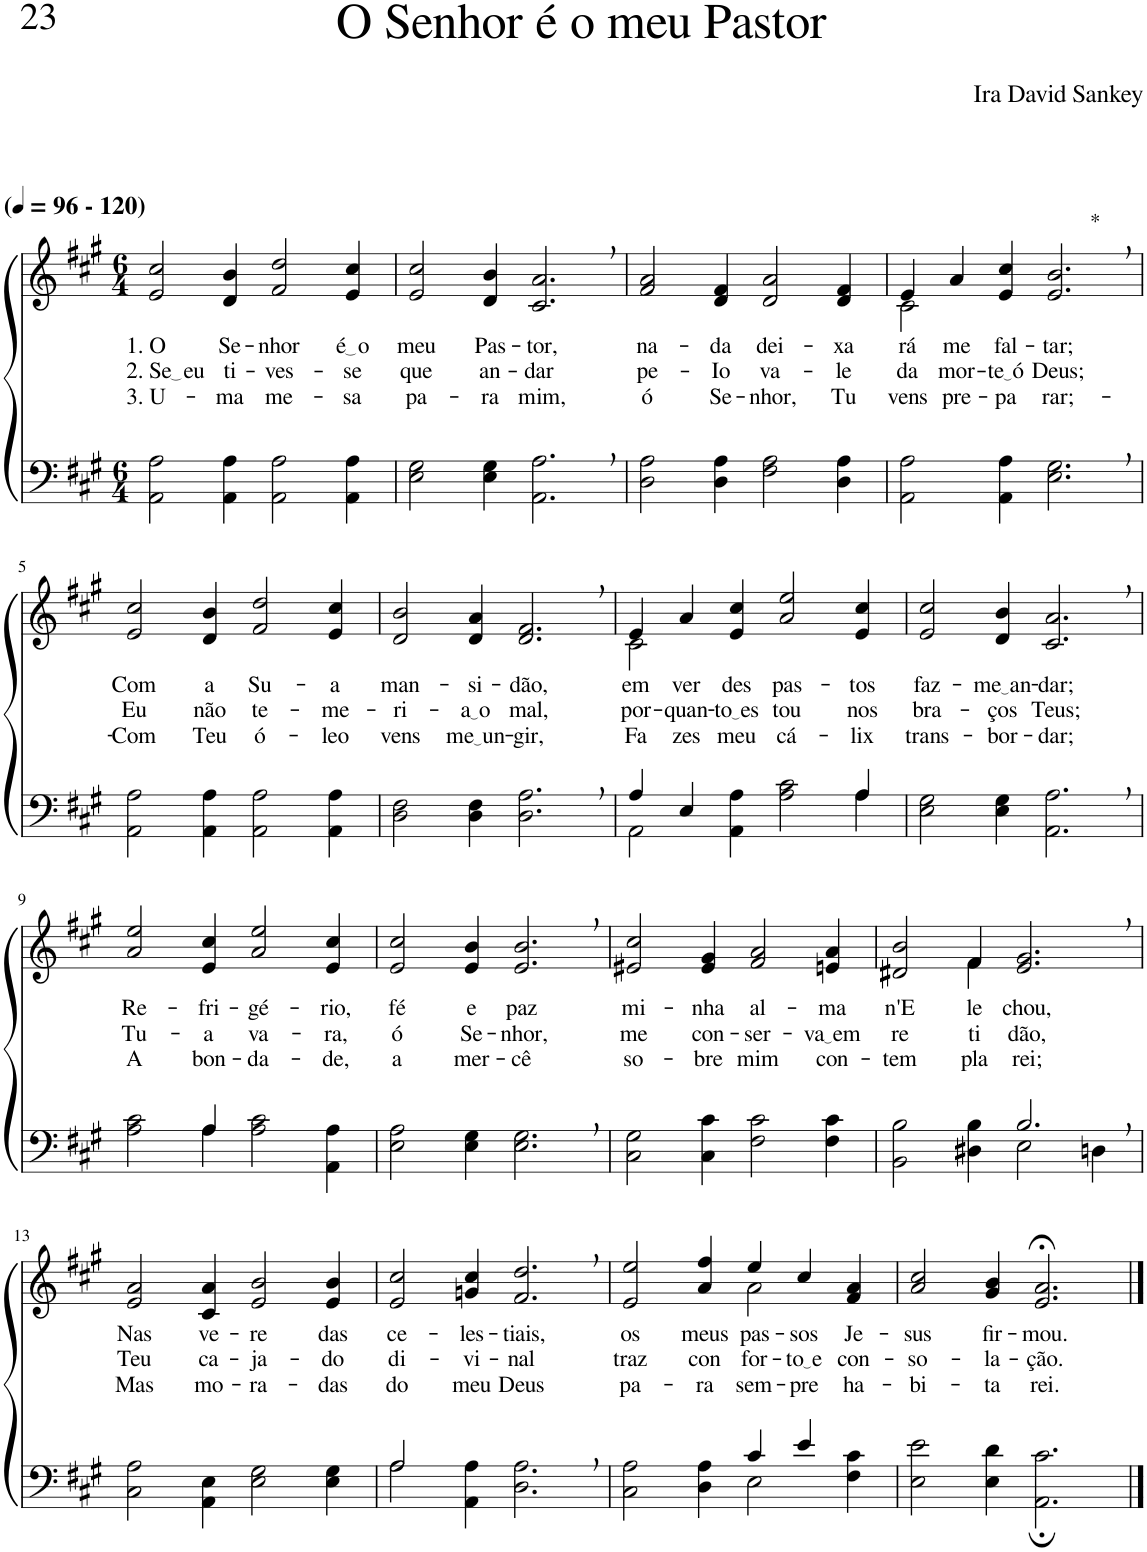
**kern	**kern	**text	**text	**text
*part2	*part1	*part1	*part1	*part1
*staff2	*staff1	*staff1	*staff1	*staff1
*I"Parte III e IV	*I"Parte I e II	*	*	*
*clefF4	*clefG2	*	*	*
*Trd1c2	*Trd1c2	*	*	*
*k[f#c#g#]	*k[f#c#g#]	*	*	*
*M6/4	*M6/4	*	*	*
*MM96	*MM96	*	*	*
=1	=1	=1	=1	=1
!	!LO:TX:a:B:t=(	!	!	!
!	!LO:TX:a:B:t=- 120)	!	!	!
!	!	!LO:LY:b	!LO:LY:b	!LO:LY:b
2AA\ 2A\	2e/ 2cc#/	1. O	2. Se eu	3. U-
!	!	!LO:LY:b	!LO:LY:b	!LO:LY:b
4AA\ 4A\	4d/ 4b/	Se-	ti-	-ma
!	!	!LO:LY:b	!LO:LY:b	!LO:LY:b
2AA\ 2A\	2f#/ 2dd/	-nhor	-ves-	me-
!	!	!LO:LY:b	!LO:LY:b	!LO:LY:b
4AA\ 4A\	4e/ 4cc#/	é o	-se	-sa
=2	=2	=2	=2	=2
!	!	!LO:LY:b	!LO:LY:b	!LO:LY:b
2E\ 2G#\	2e/ 2cc#/	meu	que	pa-
!	!	!LO:LY:b	!LO:LY:b	!LO:LY:b
4E\ 4G#\	4d/ 4b/	Pas-	an-	-ra
!	!	!LO:LY:b	!LO:LY:b	!LO:LY:b
2.AA\, 2.A\,	2.c#/, 2.a/,	-tor,	-dar	mim,
=3	=3	=3	=3	=3
!	!	!LO:LY:b	!LO:LY:b	!LO:LY:b
2D\ 2A\	2f#/ 2a/	na-	pe-	ó
!	!	!LO:LY:b	!LO:LY:b	!LO:LY:b
4D\ 4A\	4d/ 4f#/	-da	-Io	Se-
!	!	!LO:LY:b	!LO:LY:b	!LO:LY:b
2F#\ 2A\	2d/ 2a/	dei-	va-	-nhor,
!	!	!LO:LY:b	!LO:LY:b	!LO:LY:b
4D\ 4A\	4d/ 4f#/	-xa-	-le	Tu
=4	=4	=4	=4	=4
*	*^	*	*	*
!	!	!	!LO:LY:b	!LO:LY:b	!LO:LY:b
2AA\ 2A\	4e/	2c#\	-rá	da	vens
!	!	!	!LO:LY:b	!LO:LY:b	!LO:LY:b
.	4a/	.	me	mor-	pre-
!	!	!	!LO:LY:b	!LO:LY:b	!LO:LY:b
4AA\ 4A\	4e/ 4cc#/	1ryy	fal-	te ó	-pa
!	!LO:TX:a:t=*	!	!	!	!
!	!	!	!LO:LY:b	!LO:LY:b	!LO:LY:b
2.E\, 2.G#\,	2.e/, 2.b/,	.	-tar;	Deus;	-rar;-
*	*v	*v	*	*	*
!!LO:LB:g=z
=5	=5	=5	=5	=5
!	!	!LO:LY:b	!LO:LY:b	!LO:LY:b
2AA\ 2A\	2e/ 2cc#/	Com	Eu	-Com
!	!	!LO:LY:b	!LO:LY:b	!LO:LY:b
4AA\ 4A\	4d/ 4b/	a	não	Teu
!	!	!LO:LY:b	!LO:LY:b	!LO:LY:b
2AA\ 2A\	2f#/ 2dd/	Su-	te-	ó-
!	!	!LO:LY:b	!LO:LY:b	!LO:LY:b
4AA\ 4A\	4e/ 4cc#/	-a	-me-	-leo
=6	=6	=6	=6	=6
!	!	!LO:LY:b	!LO:LY:b	!LO:LY:b
2D\ 2F#\	2d/ 2b/	man-	-ri-	vens
!	!	!LO:LY:b	!LO:LY:b	!LO:LY:b
4D\ 4F#\	4d/ 4a/	-si-	a o	me un
!	!	!LO:LY:b	!LO:LY:b	!LO:LY:b
2.D\, 2.A\,	2.d/, 2.f#/,	-dão,	mal,	-gir,
=7	=7	=7	=7	=7
*^	*^	*	*	*
!	!	!	!	!LO:LY:b	!LO:LY:b	!LO:LY:b
4A/	2AA\	4e/	2c#\	em	por-	Fa
!	!	!	!	!LO:LY:b	!LO:LY:b	!LO:LY:b
4E/	.	4a/	.	ver	-quan-	zes
!	!	!	!	!LO:LY:b	!LO:LY:b	!LO:LY:b
2ryy	4AA\ 4A\	4e/ 4cc#/	1ryy	des	to es	meu
!	!	!	!	!LO:LY:b	!LO:LY:b	!LO:LY:b
.	2A\ 2c#\	2a/ 2ee/	.	pas-	tou	cá-
4ryy	.	.	.	.	.	.
!	!	!	!	!LO:LY:b	!LO:LY:b	!LO:LY:b
4A/	4A\	4e/ 4cc#/	.	-tos	nos	-lix
*	*	*v	*v	*	*	*
=8	=8	=8	=8	=8	=8
!	!	!	!LO:LY:b	!LO:LY:b	!LO:LY:b
*v	*v	*	*	*	*
2E\ 2G#\	2e/ 2cc#/	faz-	bra-	trans-
!	!	!LO:LY:b	!LO:LY:b	!LO:LY:b
4E\ 4G#\	4d/ 4b/	me an	-ços	-bor-
!	!	!LO:LY:b	!LO:LY:b	!LO:LY:b
2.AA\, 2.A\,	2.c#/, 2.a/,	-dar;	Teus;	-dar;
!!LO:LB:g=z
=9	=9	=9	=9	=9
*^	*	*	*	*
!	!	!	!LO:LY:b	!LO:LY:b	!LO:LY:b
2ryy	2A\ 2c#\	2a/ 2ee/	Re-	Tu-	A
!	!	!	!LO:LY:b	!LO:LY:b	!LO:LY:b
4A/	4A\	4e/ 4cc#/	-fri-	-a	bon-
!	!	!	!LO:LY:b	!LO:LY:b	!LO:LY:b
2.ryy	2A\ 2c#\	2a/ 2ee/	-gé-	va-	-da-
!	!	!	!LO:LY:b	!LO:LY:b	!LO:LY:b
.	4AA\ 4A\	4e/ 4cc#/	-rio,	-ra,	-de,
=10	=10	=10	=10	=10	=10
!	!	!	!LO:LY:b	!LO:LY:b	!LO:LY:b
*v	*v	*	*	*	*
2E\ 2A\	2e/ 2cc#/	fé	ó	a
!	!	!LO:LY:b	!LO:LY:b	!LO:LY:b
4E\ 4G#\	4e/ 4b/	e	Se-	mer-
!	!	!LO:LY:b	!LO:LY:b	!LO:LY:b
2.E\, 2.G#\,	2.e/, 2.b/,	paz	-nhor,	-cê
=11	=11	=11	=11	=11
!	!	!LO:LY:b	!LO:LY:b	!LO:LY:b
2C#\ 2G#\	2e#X/ 2cc#/	mi-	me	so-
!	!	!LO:LY:b	!LO:LY:b	!LO:LY:b
4C#\ 4c#\	4e#/ 4g#/	-nha	con-	-bre
!	!	!LO:LY:b	!LO:LY:b	!LO:LY:b
2F#\ 2c#\	2f#/ 2a/	al-	-ser-	mim
!	!	!LO:LY:b	!LO:LY:b	!LO:LY:b
4F#\ 4c#\	4en/ 4a/	-ma	va em	con-
=12	=12	=12	=12	=12
*^	*	*	*	*
!	!	!	!LO:LY:b	!LO:LY:b	!LO:LY:b
*	*	*^	*	*	*
2.ryy	2BB\ 2B\	2d#X/ 2b/	2ryy	n'E-	re-	-tem-
!	!	!	!	!LO:LY:b	!LO:LY:b	!LO:LY:b
.	4D#X\ 4B\	4f#/	4f#\	-le	-ti-	-pla-
!	!	!	!	!LO:LY:b	!LO:LY:b	!LO:LY:b
2.B,/	2E\	2.e/, 2.g#/,	2.ryy	chou,	-dão,	-rei;
.	4Dn\	.	.	.	.	.
*	*	*v	*v	*	*	*
!!LO:LB:g=z
=13	=13	=13	=13	=13	=13
!	!	!	!LO:LY:b	!LO:LY:b	!LO:LY:b
*v	*v	*	*	*	*
2C#\ 2A\	2e/ 2a/	Nas	Teu	Mas
!	!	!LO:LY:b	!LO:LY:b	!LO:LY:b
4AA\ 4E\	4c#/ 4a/	ve-	ca-	mo-
!	!	!LO:LY:b	!LO:LY:b	!LO:LY:b
2E\ 2G#\	2e/ 2b/	-re	-ja-	-ra-
!	!	!LO:LY:b	!LO:LY:b	!LO:LY:b
4E\ 4G#\	4e/ 4b/	das	-do	-das
=14	=14	=14	=14	=14
*^	*	*	*	*
!	!	!	!LO:LY:b	!LO:LY:b	!LO:LY:b
2A/	2A\	2e/ 2cc#/	ce-	di-	do
!	!	!	!LO:LY:b	!LO:LY:b	!LO:LY:b
1ryy	4AA\ 4A\	4gn/ 4cc#/	-les-	-vi-	meu
!	!	!	!LO:LY:b	!LO:LY:b	!LO:LY:b
.	2.D\ 2.A\	2.f#/, 2.dd/,	-tiais,	-nal	Deus
=15	=15	=15	=15	=15	=15
!	!	!	!LO:LY:b	!LO:LY:b	!LO:LY:b
*	*	*^	*	*	*
2.ryy	2C#\ 2A\	2e/ 2ee/	2.ryy	os	traz	pa-
!	!	!	!	!LO:LY:b	!LO:LY:b	!LO:LY:b
.	4D\ 4A\	4a/ 4ff#/	.	meus	con-	-ra
!	!	!	!	!LO:LY:b	!	!
!	!	!	!	!	!LO:LY:b	!LO:LY:b
4c#/	2E\	4ee/	2a\	.	-for-	sem-
!	!	!	!	!LO:LY:b	!LO:LY:b	!LO:LY:b
4e/	.	4cc#/	.	-sos	to e	-pre
!	!	!	!	!LO:LY:b	!LO:LY:b	!LO:LY:b
4ryy	4F#\ 4c#\	4f#/ 4a/	4ryy	Je-	con-	ha-
=16	=16	=16	=16	=16	=16	=16
!	!	!	!	!LO:LY:b	!LO:LY:b	!LO:LY:b
*v	*v	*	*	*	*	*
*	*v	*v	*	*	*
2E\ 2e\	2a/ 2cc#/	-sus	-so-	-bi-
!	!	!LO:LY:b	!LO:LY:b	!LO:LY:b
4E\ 4d\	4g#/ 4b/	fir-	-la-	-ta
!	!	!LO:LY:b	!LO:LY:b	!LO:LY:b
2.AA\; 2.c#\;	2.e/;< 2.a/;<	-mou.	-ção.	rei.
==	==	==	==	==
*-	*-	*-	*-	*-
